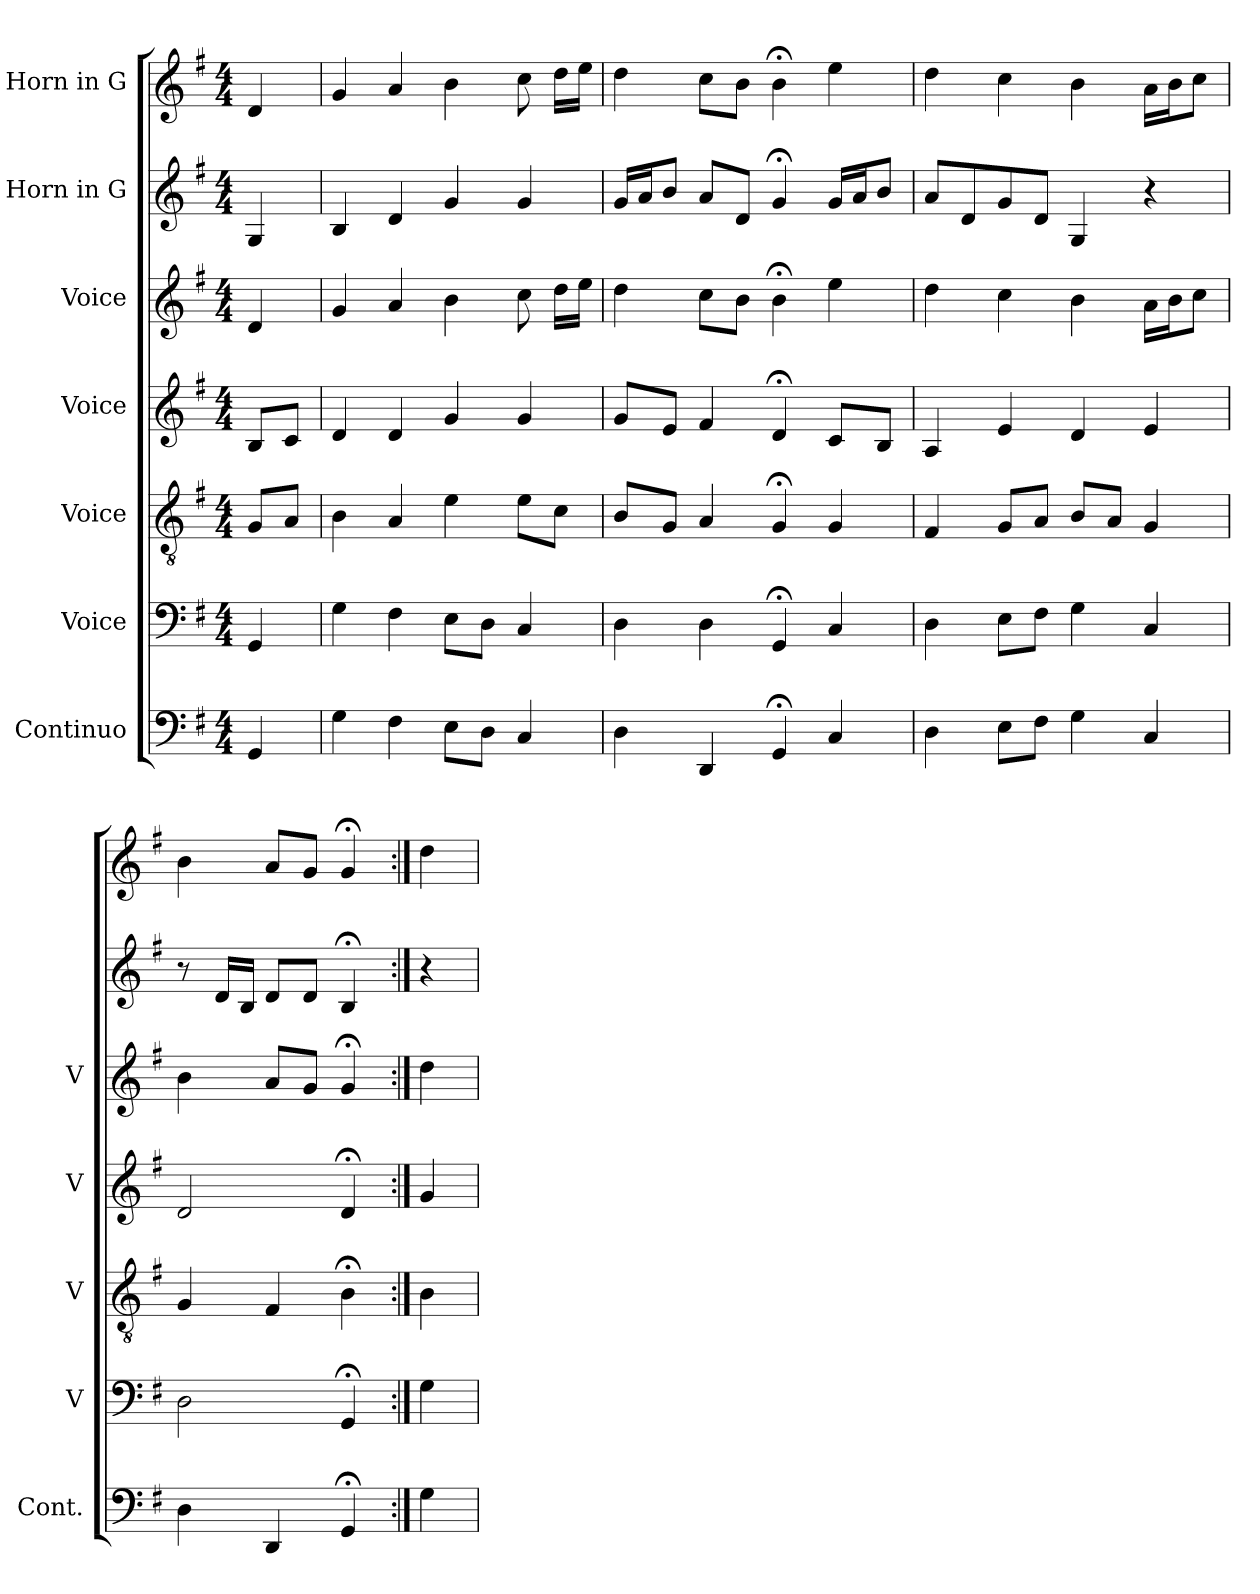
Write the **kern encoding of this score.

**kern	**kern	**kern	**kern	**kern	**kern	**kern
*part7	*part6	*part5	*part4	*part3	*part2	*part1
*staff7	*staff6	*staff5	*staff4	*staff3	*staff2	*staff1
*I"Continuo	*I"Voice	*I"Voice	*I"Voice	*I"Voice	*I"Horn in G	*I"Horn in G
*I'Cont.	*I'V	*I'V	*I'V	*I'V	*	*
*clefF4	*clefF4	*clefGv2	*clefG2	*clefG2	*clefG2	*clefG2
*k[f#]	*k[f#]	*k[f#]	*k[f#]	*k[f#]	*k[f#]	*k[f#]
*M4/4	*M4/4	*M4/4	*M4/4	*M4/4	*M4/4	*M4/4
=	=	=	=	=	=	=
4GG	4GG	8GL	8BL	4d	4G	4d
.	.	8AJ	8cJ	.	.	.
=2	=2	=2	=2	=2	=2	=2
4G	4G	4B	4d	4g	4B	4g
4F#	4F#	4A	4d	4a	4d	4a
8EL	8EL	4e	4g	4b	4g	4b
8DJ	8DJ	.	.	.	.	.
4C	4C	8eL	4g	8cc	4g	8cc
.	.	8cJ	.	16ddLL	.	16ddLL
.	.	.	.	16eeJJ	.	16eeJJ
=3	=3	=3	=3	=3	=3	=3
4D	4D	8BL	8gL	4dd	16gLL	4dd
.	.	.	.	.	16aJ	.
.	.	8GJ	8eJ	.	8bJ	.
4DD	4D	4A	4f#	8ccL	8aL	8ccL
.	.	.	.	8bJ	8dJ	8bJ
4GG;<	4GG;<	4G;<	4d;<	4b;<	4g;<	4b;<
4C	4C	4G	8cL	4ee	16gLL	4ee
.	.	.	.	.	16aJ	.
.	.	.	8BJ	.	8bJ	.
=4	=4	=4	=4	=4	=4	=4
4D	4D	4F#	4A	4dd	8aL	4dd
.	.	.	.	.	8d	.
8EL	8EL	8GL	4e	4cc	8g	4cc
8F#J	8F#J	8AJ	.	.	8dJ	.
4G	4G	8BL	4d	4b	4G	4b
.	.	8AJ	.	.	.	.
4C	4C	4G	4e	16aLL	4r	16aLL
.	.	.	.	16bJ	.	16bJ
.	.	.	.	8ccJ	.	8ccJ
=	=	=	=	=	=	=
4D	2D	4G	2d	4b	8r	4b
.	.	.	.	.	16dLL	.
.	.	.	.	.	16BJJ	.
4DD	.	4F#	.	8aL	8dL	8aL
.	.	.	.	8gJ	8dJ	8gJ
4GG;<	4GG;<	4B;<	4d;<	4g;<	4B;<	4g;<
=5:|!	=5:|!	=5:|!	=5:|!	=5:|!	=5:|!	=5:|!
4G	4G	4B	4g	4dd	4r	4dd
=	=	=	=	=	=	=
*-	*-	*-	*-	*-	*-	*-
